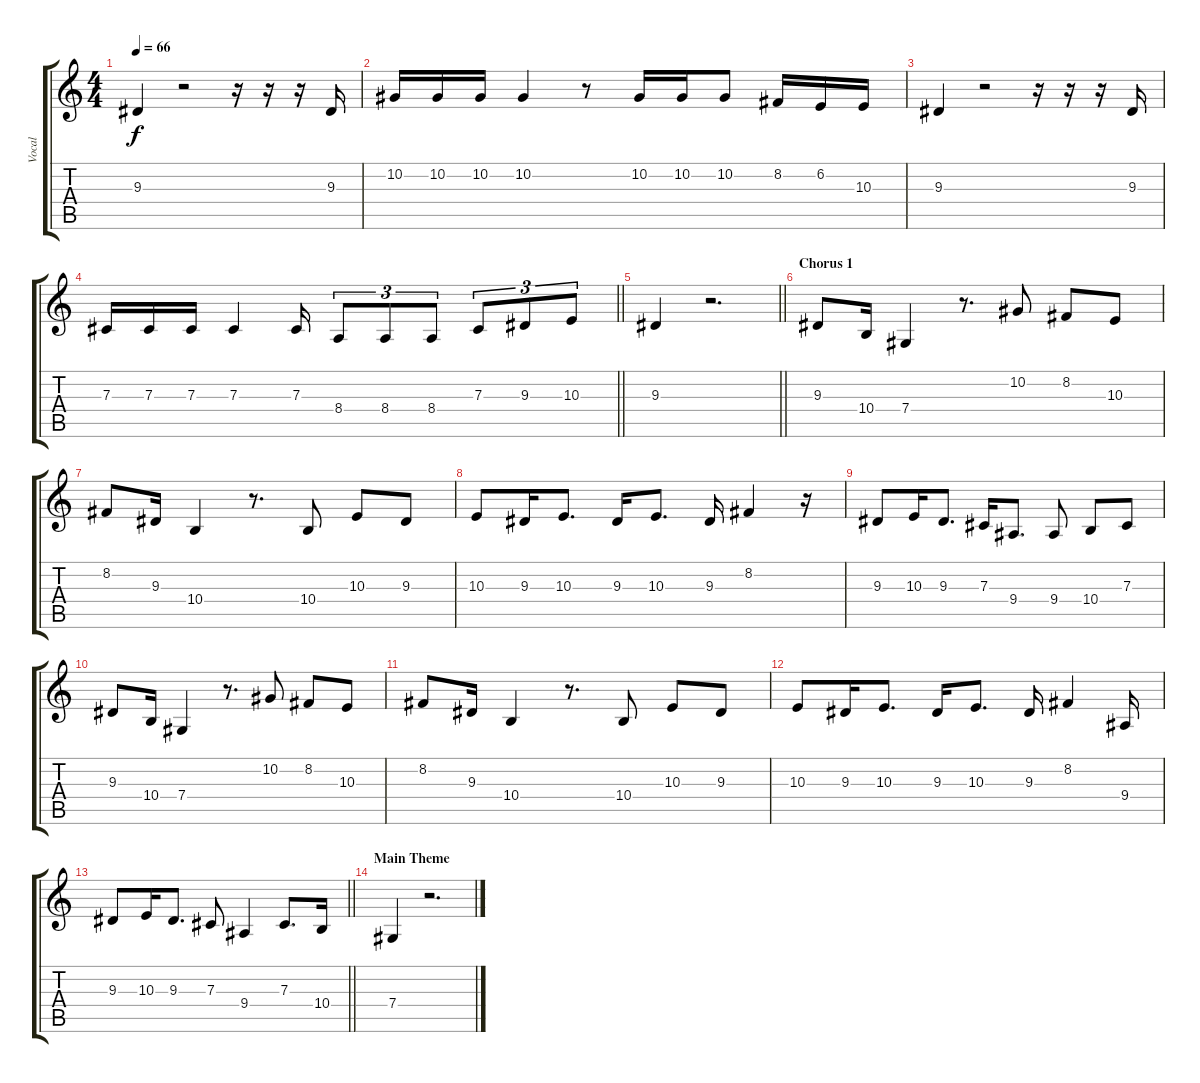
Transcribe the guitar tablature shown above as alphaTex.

\track ("Vocal" "Vocal") {instrument lead2sawtooth}
\staff {score tabs}
\tuning (Eb4 Bb3 Gb3 Db3 Ab2 Eb2) {hide}
\ts (4 4)
\tempo 66
\clef g2
\ks c
9.3.4{dy f} r.2 r.16 r.16 r.16 9.3.16 |
10.2.16 10.2.16 10.2.16 10.2.4 r.8 10.2.16 10.2.16 10.2.8 8.2.16 6.2.16 10.3.16 |
9.3.4 r.2 r.16 r.16 r.16 9.3.16 |
\barLineRight lightlight
7.3.16 7.3.16 7.3.16 7.3.4 7.3.16 8.4.8{tu (3 2)} 8.4.8{tu (3 2)} 8.4.8{tu (3 2)} 7.3.8{tu (3 2)} 9.3.8{tu (3 2)} 10.3.8{tu (3 2)} |
\barLineRight lightlight
9.3.4 r.2{d} |
\section ("" "Chorus 1")
9.3.8 10.4.16 7.4.4 r.8{d} 10.2.8 8.2.8 10.3.8 |
8.2.8 9.3.16 10.4.4 r.8{d} 10.4.8 10.3.8 9.3.8 |
10.3.8 9.3.16 10.3.8{d} 9.3.16 10.3.8{d} 9.3.16 8.2.4 r.16 |
9.3.8 10.3.16 9.3.8{d} 7.3.16 9.4.8{d} 9.4.8 10.4.8 7.3.8 |
9.3.8 10.4.16 7.4.4 r.8{d} 10.2.8 8.2.8 10.3.8 |
8.2.8 9.3.16 10.4.4 r.8{d} 10.4.8 10.3.8 9.3.8 |
10.3.8 9.3.16 10.3.8{d} 9.3.16 10.3.8{d} 9.3.16 8.2.4 9.4.16 |
\barLineRight lightlight
9.3.8 10.3.16 9.3.8{d} 7.3.8 9.4.4 7.3.8{d} 10.4.16 |
\section ("" "Main Theme")
7.4.4 r.2{d}
